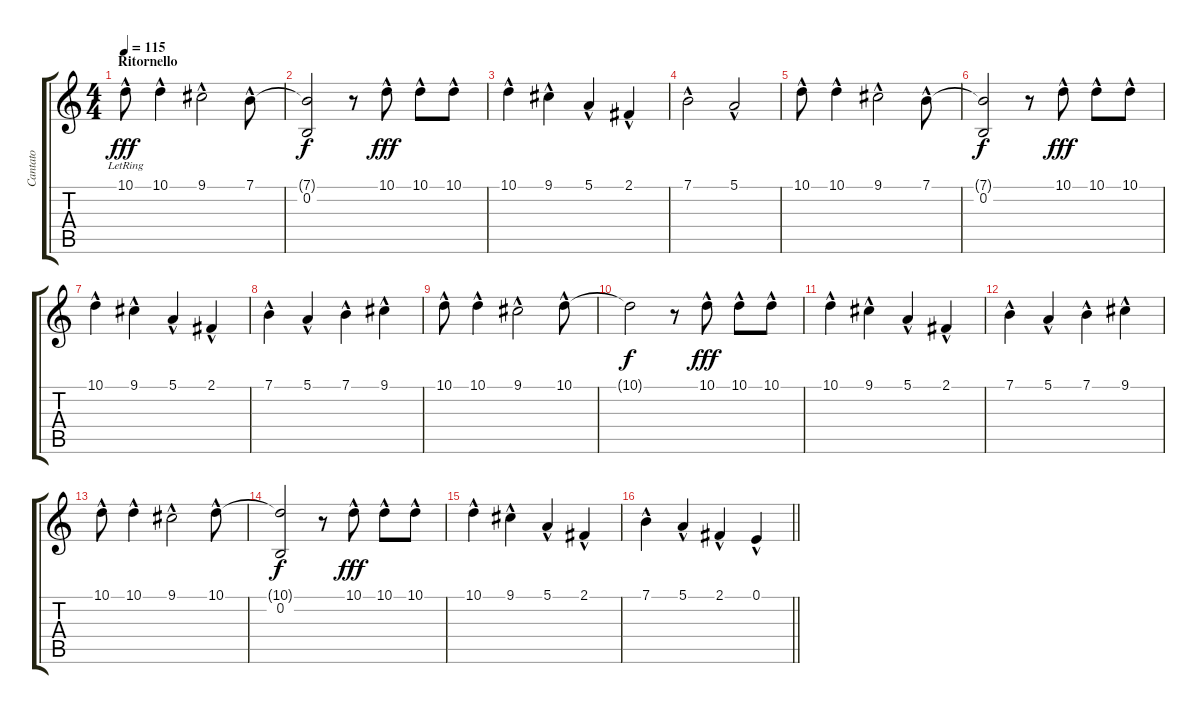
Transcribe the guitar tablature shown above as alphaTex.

\track ("Cantato" "Cantato") {instrument clarinet}
\staff {score tabs}
\tuning (E4 B3 G3 D3 A2 E2) {hide}
\ts (4 4)
\section ("" "Ritornello")
\tempo 115
\clef g2
\ks c
10.1{hac lr}.8{dy fff} 10.1{hac}.4 9.1{hac}.2 7.1{hac}.8 |
(7.1{t} 0.2).2{dy f} r.8 10.1{hac}.8{dy fff} 10.1{hac}.8 10.1{hac}.8 |
10.1{hac}.4 9.1{hac}.4 5.1{hac}.4 2.1{hac}.4 |
7.1{hac}.2 5.1{hac}.2 |
10.1{hac}.8 10.1{hac}.4 9.1{hac}.2 7.1{hac}.8 |
(7.1{t} 0.2).2{dy f} r.8 10.1{hac}.8{dy fff} 10.1{hac}.8 10.1{hac}.8 |
10.1{hac}.4 9.1{hac}.4 5.1{hac}.4 2.1{hac}.4 |
7.1{hac}.4 5.1{hac}.4 7.1{hac}.4 9.1{hac}.4 |
10.1{hac}.8 10.1{hac}.4 9.1{hac}.2 10.1{hac}.8 |
10.1{t}.2{dy f} r.8 10.1{hac}.8{dy fff} 10.1{hac}.8 10.1{hac}.8 |
10.1{hac}.4 9.1{hac}.4 5.1{hac}.4 2.1{hac}.4 |
7.1{hac}.4 5.1{hac}.4 7.1{hac}.4 9.1{hac}.4 |
10.1{hac}.8 10.1{hac}.4 9.1{hac}.2 10.1{hac}.8 |
(10.1{t} 0.2).2{dy f} r.8 10.1{hac}.8{dy fff} 10.1{hac}.8 10.1{hac}.8 |
10.1{hac}.4 9.1{hac}.4 5.1{hac}.4 2.1{hac}.4 |
\barLineRight lightlight
7.1{hac}.4 5.1{hac}.4 2.1{hac}.4 0.1{hac}.4
